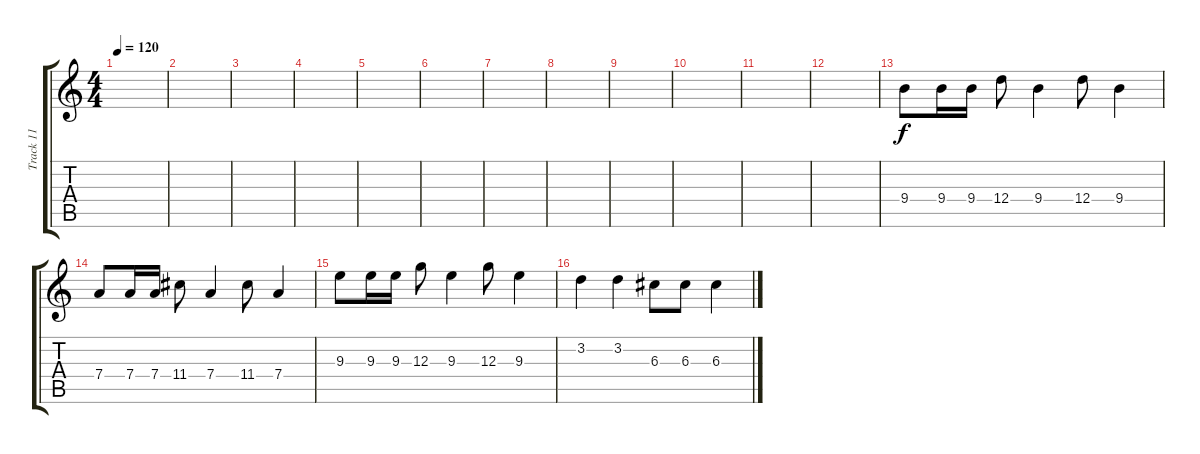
\track ("Track 11" "Track 11") {instrument acousticguitarnylon}
\staff {score tabs}
\tuning (E4 B3 G3 D3 A2 E2) {hide}
\ts (4 4)
\tempo 120
\clef g2
\ks c
|
|
|
|
|
|
|
|
|
|
|
|
9.4.8 9.4.16 9.4.16 12.4.8 9.4.4 12.4.8 9.4.4 |
7.4.8 7.4.16 7.4.16 11.4.8 7.4.4 11.4.8 7.4.4 |
9.3.8 9.3.16 9.3.16 12.3.8 9.3.4 12.3.8 9.3.4 |
3.2.4 3.2.4 6.3.8 6.3.8 6.3.4
